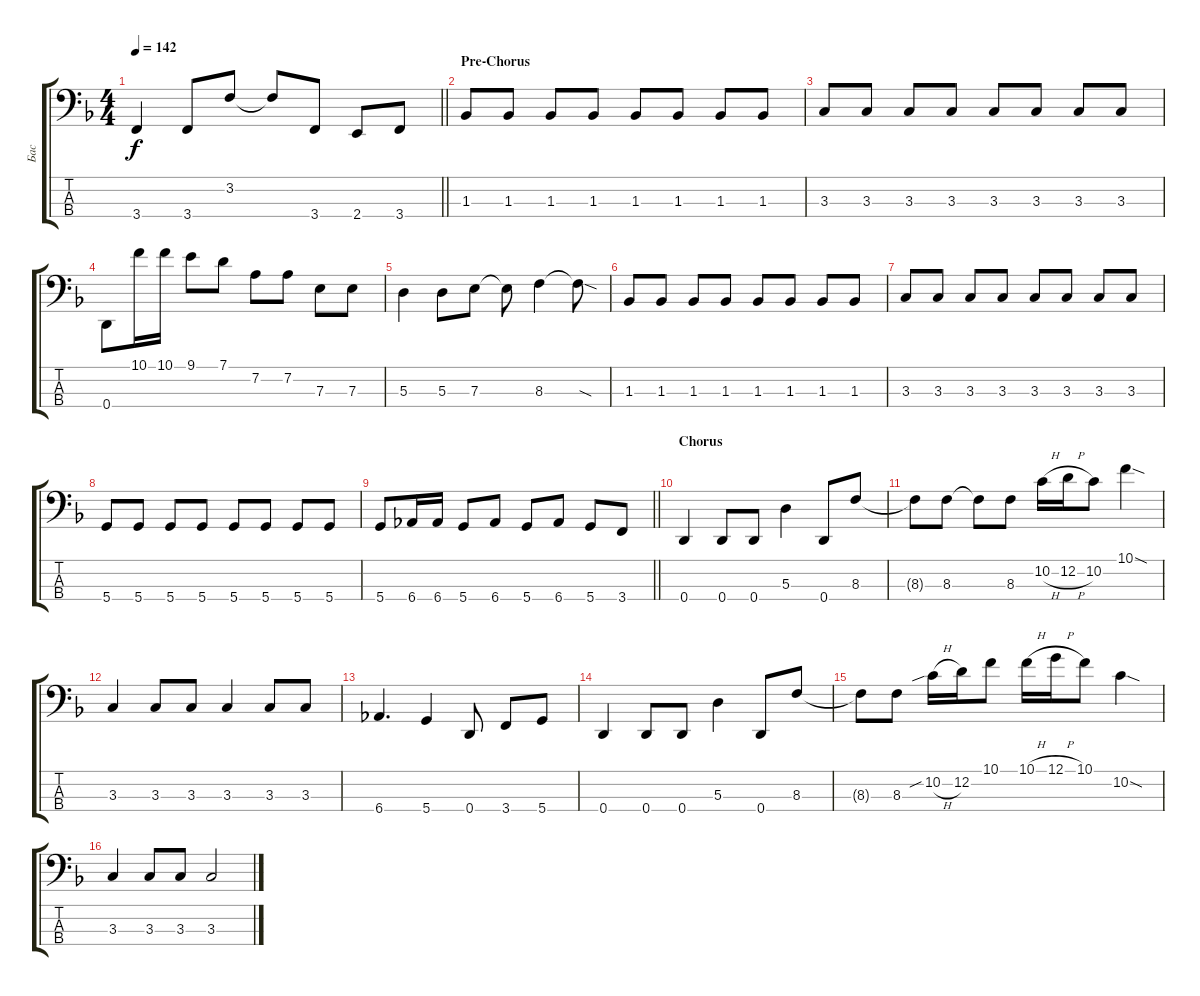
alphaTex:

\track ("Бас" "Бас") {instrument electricbassfinger}
\staff {score tabs}
\tuning (G2 D2 A1 D1) {hide}
\ts (4 4)
\tempo 142
\clef f4
\barLineRight lightlight
\ks dminor
3.4.4{dy f} 3.4.8 3.2.8 3.2{t}.8 3.4.8 2.4.8 3.4.8 |
\section ("" "Pre-Chorus")
1.3.8 1.3.8 1.3.8 1.3.8 1.3.8 1.3.8 1.3.8 1.3.8 |
3.3.8 3.3.8 3.3.8 3.3.8 3.3.8 3.3.8 3.3.8 3.3.8 |
0.4.8 10.1.16 10.1.16 9.1.8 7.1.8 7.2.8 7.2.8 7.3.8 7.3.8 |
5.3.4 5.3.8 7.3.8 7.3{t}.8 8.3.4 8.3{sod t}.8 |
1.3.8 1.3.8 1.3.8 1.3.8 1.3.8 1.3.8 1.3.8 1.3.8 |
3.3.8 3.3.8 3.3.8 3.3.8 3.3.8 3.3.8 3.3.8 3.3.8 |
5.4.8 5.4.8 5.4.8 5.4.8 5.4.8 5.4.8 5.4.8 5.4.8 |
\barLineRight lightlight
5.4.8 6.4.16 6.4.16 5.4.8 6.4.8 5.4.8 6.4.8 5.4.8 3.4.8 |
\section ("" "Chorus")
0.4.4 0.4.8 0.4.8 5.3.4 0.4.8 8.3.8 |
8.3{t}.8 8.3.8 8.3{t}.8 8.3.8 10.2{h}.16 12.2{h}.16 10.2.8 10.1{sod}.4 |
3.3.4 3.3.8 3.3.8 3.3.4 3.3.8 3.3.8 |
6.4.4{d} 5.4.4 0.4.8 3.4.8 5.4.8 |
0.4.4 0.4.8 0.4.8 5.3.4 0.4.8 8.3.8 |
8.3{t}.8 8.3.8 10.2{sib h}.16 12.2.16 10.1.8 10.1{h}.16 12.1{h}.16 10.1.8 10.2{sod}.4 |
3.3.4 3.3.8 3.3.8 3.3.2
